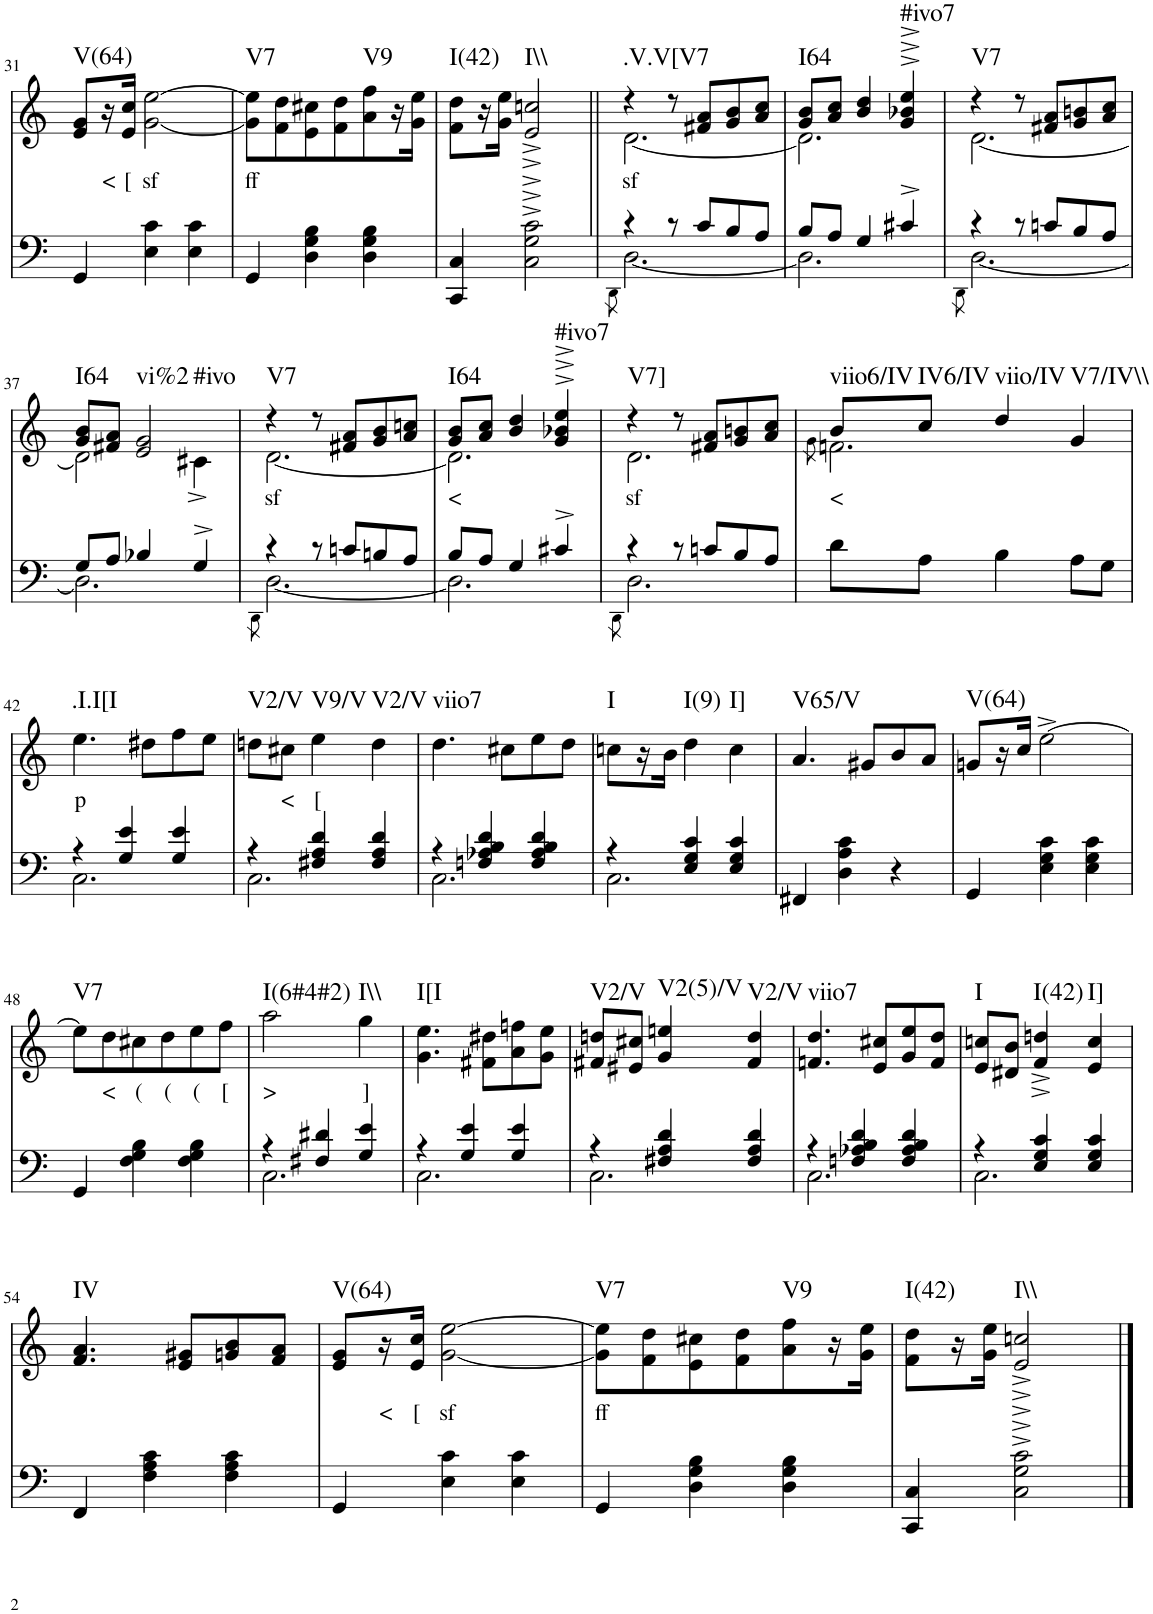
**kern	**kern	**text	**harte
*part2	*part1	*part1	*part1
*staff2	*staff1	*staff1	*
*I"piano	*I"piano	*	*
*I'Pno	*I'Pno	*	*
!!LO:PB:g=z
*clefF4	*clefG2	*	*
*k[]	*k[]	*	*
*M3/4	*M3/4	*	*
=31	=31	=31	=31
!	!	!	!LO:H:kt=V(64)
4GG/	8e/ 8g/L	.	N
!	!	!LO:LY:b	!
.	16r	<	.
!	!	!LO:LY:b	!
.	16e/ 16cc/JJ	[	.
!	!	!LO:LY:b	!
4E\ 4c\	[2g\ [2ee\	sf	.
4E\ 4c\	.	.	.
=32	=32	=32	=32
!	!	!LO:LY:b	!LO:H:kt=V7
4GG/	8g\] 8ee\]L	ff	N
.	8f\ 8dd\	.	.
4D\ 4G\ 4B\	8e\ 8cc#X\	.	.
.	8f\ 8dd\	.	.
!	!	!	!LO:H:kt=V9
4D\ 4G\ 4B\	8a\ 8ff\	.	N
.	16r	.	.
.	16g\ 16ee\JJ	.	.
=33	=33	=33	=33
!	!	!	!LO:H:kt=I(42)
4CC/ 4C/	8f\ 8dd\L	.	N
.	16r	.	.
.	16g\ 16ee\JJ	.	.
!	!	!	!LO:H:kt=I\\
2C\^ 2G\^ 2c\^	2e/^ 2ccn/^	.	N
=34||	=34||	=34||	=34||
*^	*	*	*
.	8qDD\	.	.	.
*	*	*^	*	*
!	!	!	!	!LO:LY:b	!LO:H:kt=.V.V[V7
4r	[2.D\	4r	[2.d\	sf	N
8r	.	8r	.	.	.
8c/L	.	8f#X/ 8a/L	.	.	.
8B/	.	8g/ 8b/	.	.	.
8A/J	.	8a/ 8cc/J	.	.	.
=35	=35	=35	=35	=35	=35
!	!	!	!	!	!LO:H:kt=I64
8B/L	2.D\]	8g/ 8b/L	2.d\]	.	N
8A/J	.	8a/ 8cc/J	.	.	.
4G/	.	4b/ 4dd/	.	.	.
!	!	!	!	!	!LO:H:kt=#ivo7
4c#X^/	.	4g/^ 4b-X/^ 4ee/^	.	.	N
=36	=36	=36	=36	=36	=36
.	8qDD\	.	.	.	.
!	!	!	!	!	!LO:H:kt=V7
4r	[2.D\	4r	[2.d\	.	N
8r	.	8r	.	.	.
8cn/L	.	8f#X/ 8a/L	.	.	.
8B/	.	8g/ 8bn/	.	.	.
8A/J	.	8a/ 8cc/J	.	.	.
!!LO:LB:g=z	!!
=37	=37	=37	=37	=37	=37
!	!	!	!	!	!LO:H:kt=I64
8G/L	2.D\]	8g/ 8b/L	2d\]	.	N
8A/J	.	8f#X/ 8a/J	.	.	.
!	!	!	!	!	!LO:H:n=1:kt=vi%2
!	!	!	!	!	!LO:H:n=2:kt=#ivo
4B-X/	.	2e/ 2g/	.	.	N N
4G^/	.	.	4c#X^\	.	.
=38	=38	=38	=38	=38	=38
.	8qDD\	.	.	.	.
!	!	!	!	!LO:LY:b	!LO:H:kt=V7
4r	[2.D\	4r	[2.d\	sf	N
8r	.	8r	.	.	.
8cn/L	.	8f#X/ 8a/L	.	.	.
8Bn/	.	8g/ 8b/	.	.	.
8A/J	.	8a/ 8ccn/J	.	.	.
=39	=39	=39	=39	=39	=39
!	!	!	!	!LO:LY:b	!LO:H:kt=I64
8B/L	2.D\]	8g/ 8b/L	2.d\]	<	N
8A/J	.	8a/ 8cc/J	.	.	.
4G/	.	4b/ 4dd/	.	.	.
!	!	!	!	!	!LO:H:kt=#ivo7
4c#X^/	.	4g/^ 4b-X/^ 4ee/^	.	.	N
=40	=40	=40	=40	=40	=40
.	8qDD\	.	.	.	.
!	!	!	!	!LO:LY:b	!LO:H:kt=V7]
4r	2.D\	4r	2.d\	sf	N
8r	.	8r	.	.	.
8cn/L	.	8f#X/ 8a/L	.	.	.
8B/	.	8g/ 8bn/	.	.	.
8A/J	.	8a/ 8cc/J	.	.	.
*v	*v	*	*	*	*
=41	=41	=41	=41	=41
.	.	8qg\	.	.
!	!	!	!LO:LY:b	!LO:H:kt=viio6/IV
8d\L	8b/L	2.fn\	<	N
!	!	!	!	!LO:H:kt=IV6/IV
8A\J	8cc/J	.	.	N
!	!	!	!	!LO:H:kt=viio/IV
4B\	4dd/	.	.	N
!	!	!	!	!LO:H:kt=V7/IV\\
8A\L	4g/	.	.	N
8G\J	.	.	.	.
*	*v	*v	*	*
!!LO:LB:g=z
=42	=42	=42	=42
*^	*	*	*
!	!	!	!LO:LY:b	!LO:H:kt=.I.I[I
4r	2.C\	4.ee\	p	N
4G/ 4e/	.	.	.	.
.	.	8dd#X\L	.	.
4G/ 4e/	.	8ff\	.	.
.	.	8ee\J	.	.
=43	=43	=43	=43	=43
!	!	!	!	!LO:H:kt=V2/V
4r	2.C\	8ddn\L	.	N
!	!	!	!LO:LY:b	!
.	.	8cc#X\J	<	.
!	!	!	!LO:LY:b	!LO:H:kt=V9/V
4F#X/ 4A/ 4d/	.	4ee\	[	N
!	!	!	!	!LO:H:kt=V2/V
4F#/ 4A/ 4d/	.	4dd\	.	N
=44	=44	=44	=44	=44
!	!	!	!	!LO:H:kt=viio7
4r	2.C\	4.dd\	.	N
4Fn/ 4A-X/ 4B/ 4d/	.	.	.	.
.	.	8cc#X\L	.	.
4F/ 4A-/ 4B/ 4d/	.	8ee\	.	.
.	.	8dd\J	.	.
=45	=45	=45	=45	=45
!	!	!	!	!LO:H:kt=I
4r	2.C\	8ccn\L	.	N
.	.	16r	.	.
.	.	16b\JJ	.	.
!	!	!	!	!LO:H:kt=I(9)
4E/ 4G/ 4c/	.	4dd\	.	N
!	!	!	!	!LO:H:kt=I]
4E/ 4G/ 4c/	.	4cc\	.	N
*v	*v	*	*	*
=46	=46	=46	=46
!	!	!	!LO:H:kt=V65/V
4FF#X/	4.a/	.	N
4D\ 4A\ 4c\	.	.	.
.	8g#X/L	.	.
4r	8b/	.	.
.	8a/J	.	.
=47	=47	=47	=47
!	!	!	!LO:H:kt=V(64)
4GG/	8gn/L	.	N
.	16r	.	.
.	16cc/JJ	.	.
4E\ 4G\ 4c\	[2ee^\	.	.
4E\ 4G\ 4c\	.	.	.
!!LO:LB:g=z
=48	=48	=48	=48
!	!	!	!LO:H:kt=V7
4GG/	8ee\L]	.	N
!	!	!LO:LY:b	!
.	8dd\	<	.
!	!	!LO:LY:b	!
4F\ 4G\ 4B\	8cc#X\	(	.
!	!	!LO:LY:b	!
.	8dd\	(	.
!	!	!LO:LY:b	!
4F\ 4G\ 4B\	8ee\	(	.
!	!	!LO:LY:b	!
.	8ff\J	[	.
=49	=49	=49	=49
*^	*	*	*
!	!	!	!LO:LY:b	!LO:H:kt=I(6#4#2)
4r	2.C\	2aa\	>	N
4F#X/ 4d#X/	.	.	.	.
!	!	!	!LO:LY:b	!LO:H:kt=I\\
4G/ 4e/	.	4gg\	]	N
=50	=50	=50	=50	=50
!	!	!	!	!LO:H:kt=I[I
4r	2.C\	4.g\ 4.ee\	.	N
4G/ 4e/	.	.	.	.
.	.	8f#X\ 8dd#X\L	.	.
4G/ 4e/	.	8a\ 8ffn\	.	.
.	.	8g\ 8ee\J	.	.
=51	=51	=51	=51	=51
!	!	!	!	!LO:H:kt=V2/V
4r	2.C\	8f#X/ 8ddn/L	.	N
.	.	8e#X/ 8cc#X/J	.	.
!	!	!	!	!LO:H:kt=V2(5)/V
4F#X/ 4A/ 4d/	.	4g/ 4een/	.	N
!	!	!	!	!LO:H:kt=V2/V
4F#/ 4A/ 4d/	.	4f#/ 4dd/	.	N
=52	=52	=52	=52	=52
!	!	!	!	!LO:H:kt=viio7
4r	2.C\	4.fn/ 4.dd/	.	N
4Fn/ 4A-X/ 4B/ 4d/	.	.	.	.
.	.	8e/ 8cc#X/L	.	.
4F/ 4A-/ 4B/ 4d/	.	8g/ 8ee/	.	.
.	.	8f/ 8dd/J	.	.
=53	=53	=53	=53	=53
!	!	!	!	!LO:H:kt=I
4r	2.C\	8e/ 8ccn/L	.	N
.	.	8d#X/ 8b/J	.	.
!	!	!	!	!LO:H:kt=I(42)
4E/ 4G/ 4c/	.	4f/^ 4ddn/^	.	N
!	!	!	!	!LO:H:kt=I]
4E/ 4G/ 4c/	.	4e/ 4cc/	.	N
*v	*v	*	*	*
!!LO:LB:g=z
=54	=54	=54	=54
!	!	!	!LO:H:kt=IV
4FF/	4.f/ 4.a/	.	N
4F\ 4A\ 4c\	.	.	.
.	8e/ 8g#X/L	.	.
4F\ 4A\ 4c\	8gn/ 8b/	.	.
.	8f/ 8a/J	.	.
=55	=55	=55	=55
!	!	!	!LO:H:kt=V(64)
4GG/	8e/ 8g/L	.	N
!	!	!LO:LY:b	!
.	16r	<	.
!	!	!LO:LY:b	!
.	16e/ 16cc/JJ	[	.
!	!	!LO:LY:b	!
4E\ 4c\	[2g\ [2ee\	sf	.
4E\ 4c\	.	.	.
=56	=56	=56	=56
!	!	!LO:LY:b	!LO:H:kt=V7
4GG/	8g\] 8ee\]L	ff	N
.	8f\ 8dd\	.	.
4D\ 4G\ 4B\	8e\ 8cc#X\	.	.
.	8f\ 8dd\	.	.
!	!	!	!LO:H:kt=V9
4D\ 4G\ 4B\	8a\ 8ff\	.	N
.	16r	.	.
.	16g\ 16ee\JJ	.	.
=57	=57	=57	=57
!	!	!	!LO:H:kt=I(42)
4CC/ 4C/	8f\ 8dd\L	.	N
.	16r	.	.
.	16g\ 16ee\JJ	.	.
!	!	!	!LO:H:kt=I\\
2C\^ 2G\^ 2c\^	2e/^ 2ccn/^	.	N
==	==	==	==
*-	*-	*-	*-
